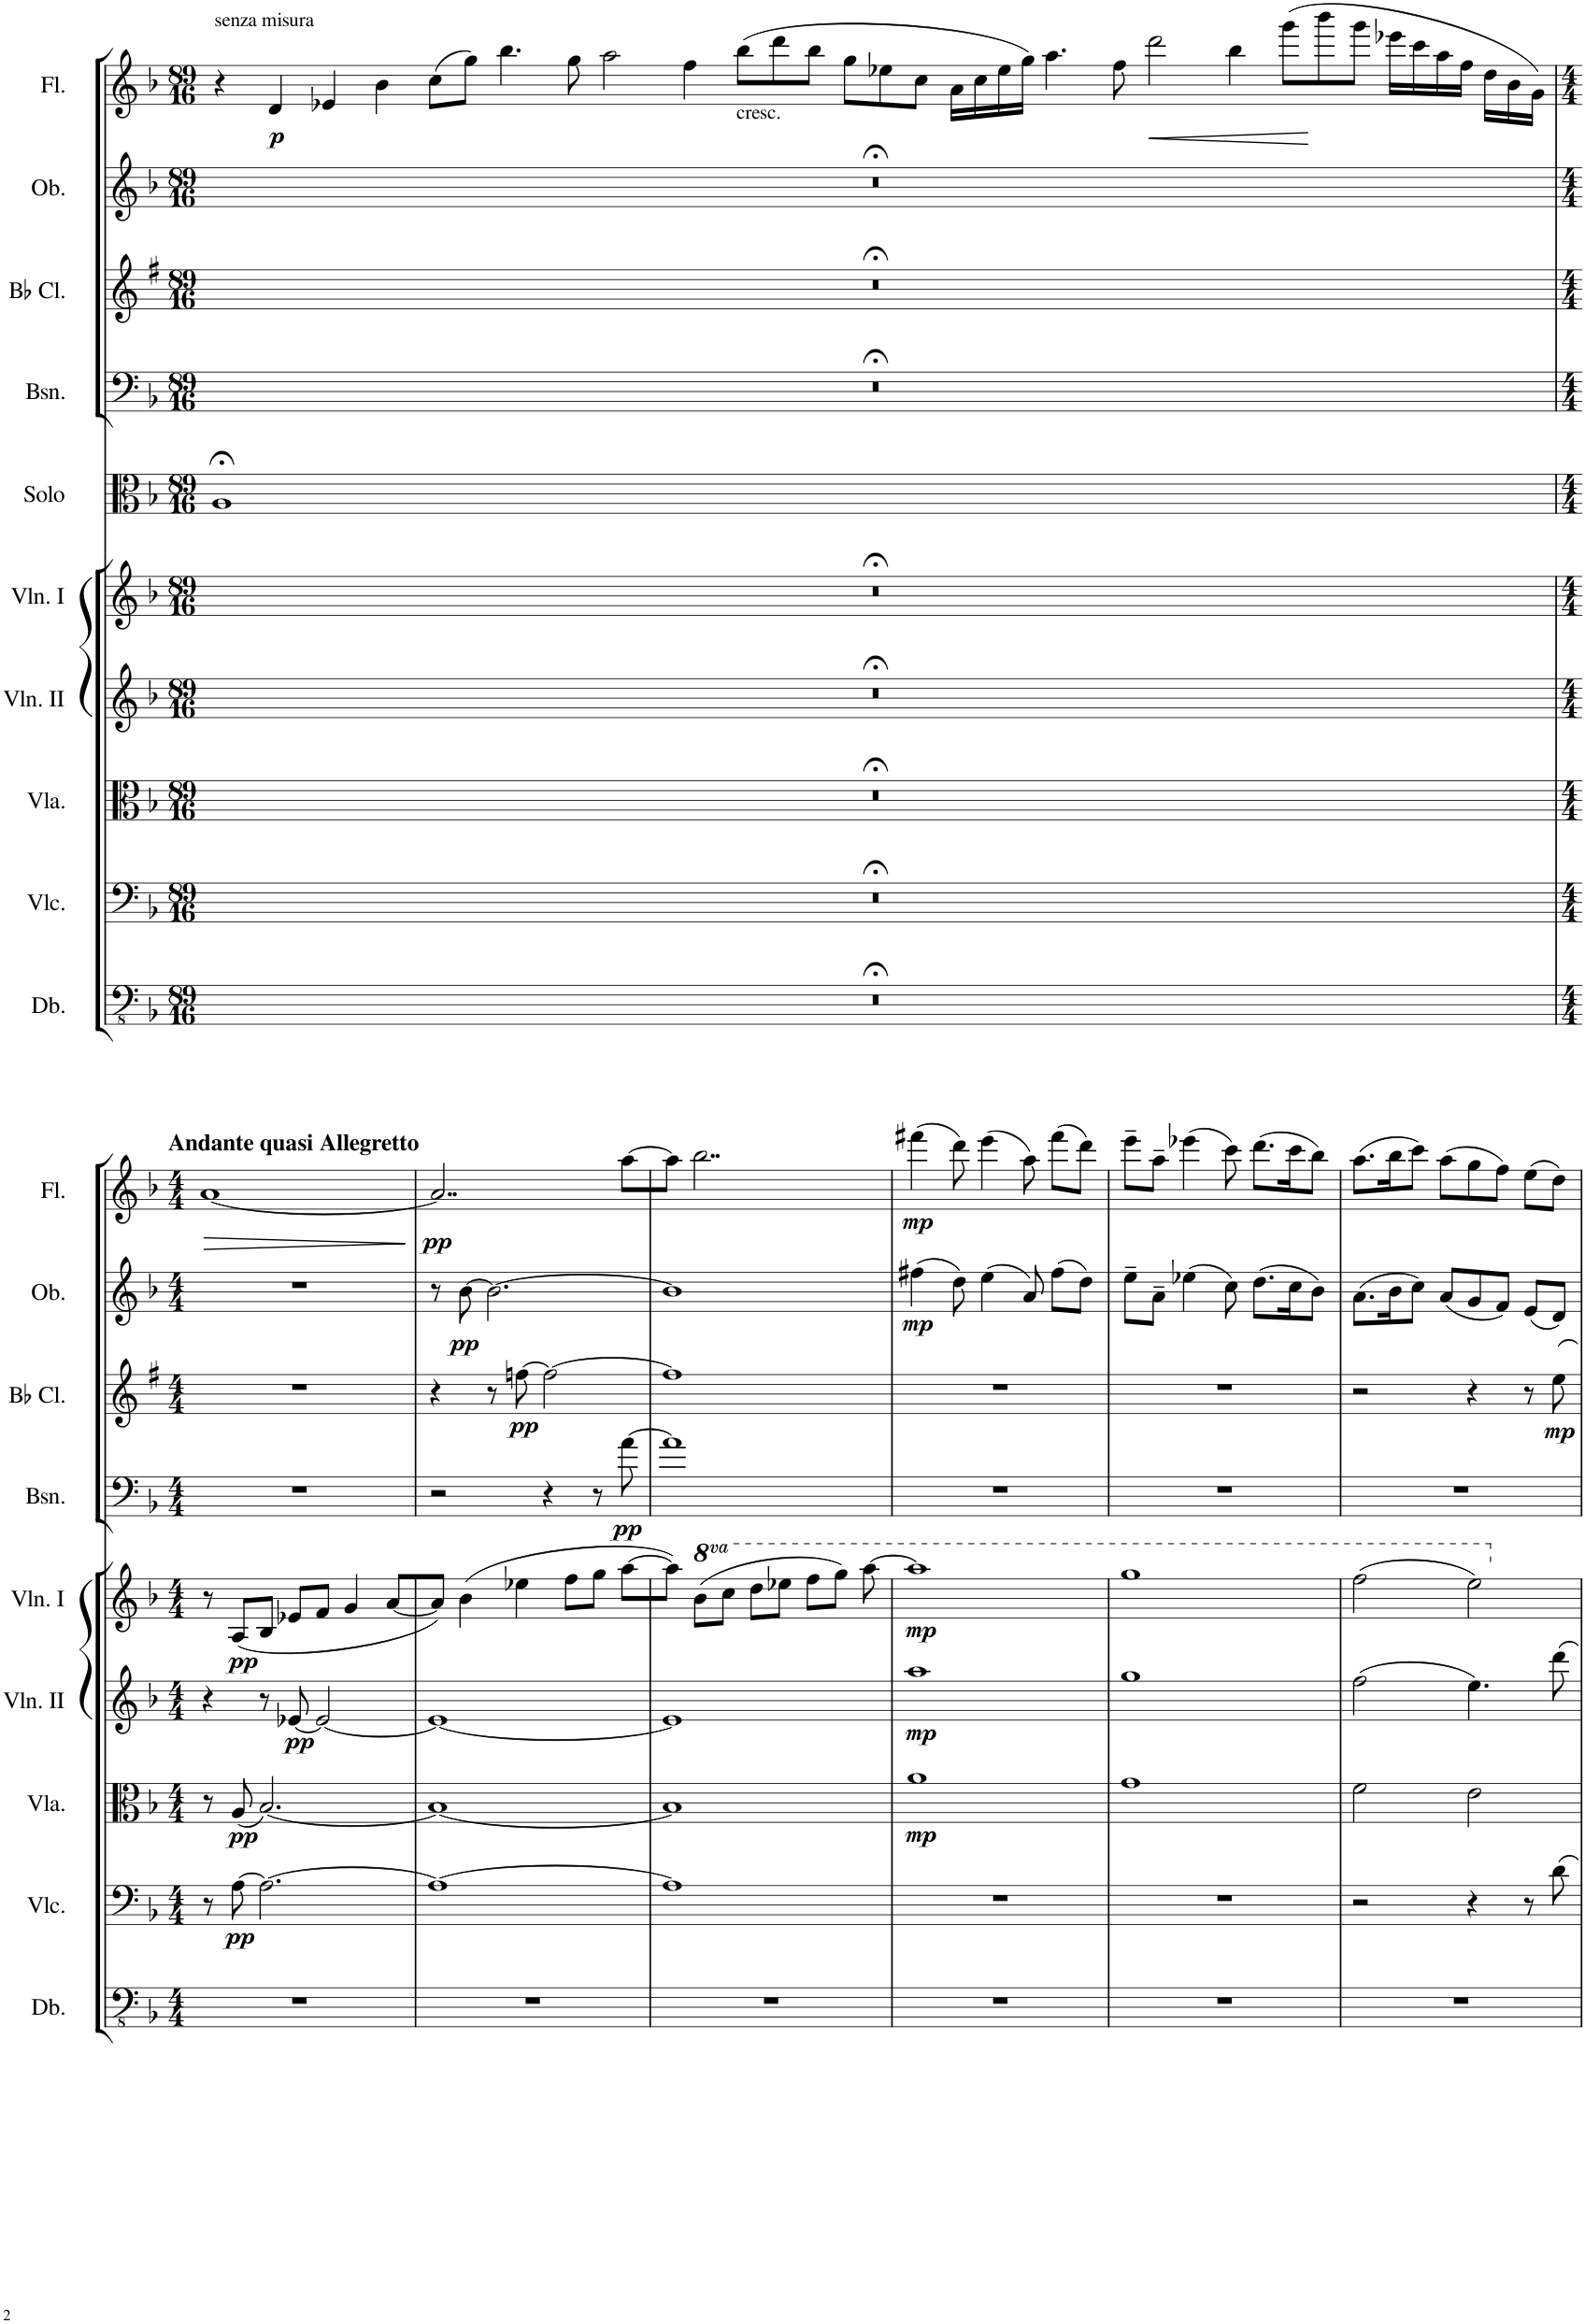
**kern	**dynam	**kern	**dynam	**kern	**dynam	**kern	**dynam	**kern	**kern	**dynam	**kern	**dynam	**kern	**dynam	**kern	**dynam
*part9	*part9	*part8	*part8	*part7	*part7	*part6	*part6	*part5	*part4	*part4	*part3	*part3	*part2	*part2	*part1	*part1
*staff9	*staff9	*staff8	*staff8	*staff7	*staff7	*staff6	*staff6	*staff5	*staff4	*staff4	*staff3	*staff3	*staff2	*staff2	*staff1	*staff1
*I"Cello	*	*I"Viola	*	*I"Violin II	*	*I"Violin I	*	*I"Solo Viola	*I"Bassoon	*	*I"Bb Clarinet	*	*I"Oboe	*	*I"Flute	*
*	*	*I'Vla.	*	*I'Vln. II	*	*I'Vln. I	*	*I'Solo	*I'Bsn.	*	*I'Bb Cl.	*	*I'Ob.	*	*I'Fl.	*
!!LO:PB:g=z
*clefF4	*	*clefC3	*	*clefG2	*	*clefG2	*	*clefC3	*clefF4	*	*clefG2	*	*clefG2	*	*clefG2	*
*	*	*	*	*	*	*	*	*	*	*	*Trd1c2	*	*	*	*	*
*k[b-]	*	*k[b-]	*	*k[b-]	*	*k[b-]	*	*k[b-]	*k[b-]	*	*k[f#]	*	*k[b-]	*	*k[b-]	*
*M89/16	*	*M89/16	*	*M89/16	*	*M89/16	*	*M89/16	*M89/16	*	*M89/16	*	*M89/16	*	*M89/16	*
=2	=2	=2	=2	=2	=2	=2	=2	=2	=2	=2	=2	=2	=2	=2	=2	=2
!	!	!	!	!	!	!	!	!	!	!	!	!	!	!	!LO:TX:a:t=senza misura	!
16%89r;<	.	16%89r;<	.	16%89r;<	.	16%89r;<	.	1A;<	16%89r;<	.	16%89r;<	.	16%89r;<	.	4r	.
!	!	!	!	!	!	!	!	!	!	!	!	!	!	!	!	!LO:DY:b
.	.	.	.	.	.	.	.	.	.	.	.	.	.	.	4d/	p
.	.	.	.	.	.	.	.	.	.	.	.	.	.	.	4e-X/	.
.	.	.	.	.	.	.	.	.	.	.	.	.	.	.	4b-\	.
.	.	.	.	.	.	.	.	00ryy	.	.	.	.	.	.	(8cc\L	.
.	.	.	.	.	.	.	.	.	.	.	.	.	.	.	8gg\J)	.
.	.	.	.	.	.	.	.	.	.	.	.	.	.	.	4.bb-\	.
.	.	.	.	.	.	.	.	.	.	.	.	.	.	.	8gg\	.
.	.	.	.	.	.	.	.	.	.	.	.	.	.	.	2aa\	.
.	.	.	.	.	.	.	.	.	.	.	.	.	.	.	4ff\	.
!	!	!	!	!	!	!	!	!	!	!	!	!	!	!	!LO:TX:b:t=cresc.	!
.	.	.	.	.	.	.	.	.	.	.	.	.	.	.	(8bb-\L	.
.	.	.	.	.	.	.	.	.	.	.	.	.	.	.	8ddd\	.
.	.	.	.	.	.	.	.	.	.	.	.	.	.	.	8bb-\J	.
.	.	.	.	.	.	.	.	.	.	.	.	.	.	.	8gg\L	.
.	.	.	.	.	.	.	.	.	.	.	.	.	.	.	8ee-X\	.
.	.	.	.	.	.	.	.	.	.	.	.	.	.	.	8cc\J	.
.	.	.	.	.	.	.	.	.	.	.	.	.	.	.	16a\LL	.
.	.	.	.	.	.	.	.	.	.	.	.	.	.	.	16cc\	.
.	.	.	.	.	.	.	.	.	.	.	.	.	.	.	16ee-\	.
.	.	.	.	.	.	.	.	.	.	.	.	.	.	.	16gg\JJ)	.
.	.	.	.	.	.	.	.	.	.	.	.	.	.	.	4.aa\	.
.	.	.	.	.	.	.	.	.	.	.	.	.	.	.	8ff\	.
!	!	!	!	!	!	!	!	!	!	!	!	!	!	!	!	!LO:HP:b
.	.	.	.	.	.	.	.	.	.	.	.	.	.	.	2ddd\	<
.	.	.	.	.	.	.	.	.	.	.	.	.	.	.	4bb-\	.
.	.	.	.	.	.	.	.	.	.	.	.	.	.	.	(8ggg\L	.
.	.	.	.	.	.	.	.	.	.	.	.	.	.	.	8bbb-\	[
.	.	.	.	.	.	.	.	2ryy	.	.	.	.	.	.	8ggg\J	.
.	.	.	.	.	.	.	.	.	.	.	.	.	.	.	16eee-X\LL	.
.	.	.	.	.	.	.	.	.	.	.	.	.	.	.	16ccc\	.
.	.	.	.	.	.	.	.	.	.	.	.	.	.	.	16aa\	.
.	.	.	.	.	.	.	.	.	.	.	.	.	.	.	16ff\JJ	.
.	.	.	.	.	.	.	.	.	.	.	.	.	.	.	16dd\LL	.
.	.	.	.	.	.	.	.	.	.	.	.	.	.	.	16b-\	.
.	.	.	.	.	.	.	.	16ryy	.	.	.	.	.	.	16g\JJ)	.
!!LO:LB:g=z
=3	=3	=3	=3	=3	=3	=3	=3	=3	=3	=3	=3	=3	=3	=3	=3	=3
*M4/4	*	*M4/4	*	*M4/4	*	*M4/4	*	*M4/4	*M4/4	*	*M4/4	*	*M4/4	*	*M4/4	*
!	!	!	!	!	!	!	!	!	!	!	!	!	!	!	!LO:TX:a:B:t=Andante quasi Allegretto	!
!	!	!	!	!	!	!	!	!	!	!	!	!	!	!	!	!LO:HP:b
8r	.	8r	.	4r	.	8r	.	1r	1r	.	1r	.	1r	.	[1a	>
!	!LO:DY:b	!	!LO:DY:b	!	!	!	!LO:DY:b	!	!	!	!	!	!	!	!	!
[8A\	pp	(8A/	pp	.	.	(8A/L	pp	.	.	.	.	.	.	.	.	.
2.A\_	.	[2.B-/)	.	8r	.	8B-/J	.	.	.	.	.	.	.	.	.	.
!	!	!	!	!	!LO:DY:b	!	!	!	!	!	!	!	!	!	!	!
.	.	.	.	[8e-X/	pp	8e-X/L	.	.	.	.	.	.	.	.	.	.
.	.	.	.	2e-/_	.	8f/J	.	.	.	.	.	.	.	.	.	.
.	.	.	.	.	.	4g/	.	.	.	.	.	.	.	.	.	.
.	.	.	.	.	.	[8a/L	.	.	.	.	.	.	.	.	.	.
.	.	.	.	.	.	.	.	.	.	.	.	.	.	.	.	]
=4	=4	=4	=4	=4	=4	=4	=4	=4	=4	=4	=4	=4	=4	=4	=4	=4
!	!	!	!	!	!	!	!	!	!	!	!	!	!	!	!	!LO:DY:b
1A_	.	1B-_	.	1e-_	.	8a/J])	.	1r	2r	.	4r	.	8r	.	2..a/]	pp
!	!	!	!	!	!	!	!	!	!	!	!	!	!	!LO:DY:b	!	!
.	.	.	.	.	.	(4b-\	.	.	.	.	.	.	[8b-\	pp	.	.
.	.	.	.	.	.	.	.	.	.	.	8r	.	2.b-\_	.	.	.
!	!	!	!	!	!	!	!	!	!	!	!	!LO:DY:b	!	!	!	!
.	.	.	.	.	.	4ee-X\	.	.	.	.	[8ffn\	pp	.	.	.	.
.	.	.	.	.	.	.	.	.	4r	.	2ff\_	.	.	.	.	.
.	.	.	.	.	.	8ff\L	.	.	.	.	.	.	.	.	.	.
.	.	.	.	.	.	8gg\J	.	.	8r	.	.	.	.	.	.	.
!	!	!	!	!	!	!	!	!	!	!LO:DY:b	!	!	!	!	!	!
.	.	.	.	.	.	[8aa\L	.	.	[8a\	pp	.	.	.	.	[8aa\L	.
=5	=5	=5	=5	=5	=5	=5	=5	=5	=5	=5	=5	=5	=5	=5	=5	=5
1A]	.	1B-]	.	1e-]	.	8aa\J])	.	1r	1a]	.	1ff]	.	1b-]	.	8aa\J]	.
*	*	*	*	*	*	*8va	*	*	*	*	*	*	*	*	*	*
.	.	.	.	.	.	(8bb-\L	.	.	.	.	.	.	.	.	2..bb-\	.
.	.	.	.	.	.	8ccc\J	.	.	.	.	.	.	.	.	.	.
.	.	.	.	.	.	8ddd\L	.	.	.	.	.	.	.	.	.	.
.	.	.	.	.	.	8eee-X\J	.	.	.	.	.	.	.	.	.	.
.	.	.	.	.	.	8fff\L	.	.	.	.	.	.	.	.	.	.
.	.	.	.	.	.	8ggg\J)	.	.	.	.	.	.	.	.	.	.
.	.	.	.	.	.	[8aaa\	.	.	.	.	.	.	.	.	.	.
=6	=6	=6	=6	=6	=6	=6	=6	=6	=6	=6	=6	=6	=6	=6	=6	=6
!	!	!	!LO:DY:b	!	!LO:DY:b	!	!LO:DY:b	!	!	!	!	!	!	!LO:DY:b	!	!LO:DY:b
1r	.	1a	mp	1aa	mp	1aaa]	mp	1r	1r	.	1r	.	(4ff#X\	mp	(4fff#X\	mp
.	.	.	.	.	.	.	.	.	.	.	.	.	8dd\)	.	8ddd\)	.
.	.	.	.	.	.	.	.	.	.	.	.	.	(4ee\	.	(4eee\	.
.	.	.	.	.	.	.	.	.	.	.	.	.	8a/)	.	8aa\)	.
.	.	.	.	.	.	.	.	.	.	.	.	.	(8ff#\L	.	(8fff#\L	.
.	.	.	.	.	.	.	.	.	.	.	.	.	8dd\J)	.	8ddd\J)	.
=7	=7	=7	=7	=7	=7	=7	=7	=7	=7	=7	=7	=7	=7	=7	=7	=7
1r	.	1g	.	1gg	.	1ggg	.	1r	1r	.	1r	.	8ee~\L	.	8eee~\L	.
.	.	.	.	.	.	.	.	.	.	.	.	.	8a~\J	.	8aa~\J	.
.	.	.	.	.	.	.	.	.	.	.	.	.	(4ee-X\	.	(4eee-X\	.
.	.	.	.	.	.	.	.	.	.	.	.	.	8cc\)	.	8ccc\)	.
.	.	.	.	.	.	.	.	.	.	.	.	.	(8.dd\L	.	(8.ddd\L	.
.	.	.	.	.	.	.	.	.	.	.	.	.	16cc\K	.	16ccc\K	.
.	.	.	.	.	.	.	.	.	.	.	.	.	8b-\J)	.	8bb-\J)	.
=8	=8	=8	=8	=8	=8	=8	=8	=8	=8	=8	=8	=8	=8	=8	=8	=8
2r	.	2f\	.	(2ff\	.	(2fff\	.	1r	1r	.	2r	.	(8.a\L	.	(8.aa\L	.
.	.	.	.	.	.	.	.	.	.	.	.	.	16b-\K	.	16bb-\K	.
.	.	.	.	.	.	.	.	.	.	.	.	.	8cc\J)	.	8ccc\J)	.
.	.	.	.	.	.	.	.	.	.	.	.	.	(8a/L	.	(8aa\L	.
4r	.	2e\	.	4.ee\)	.	2eee\)	.	.	.	.	4r	.	8g/	.	8gg\	.
.	.	.	.	.	.	.	.	.	.	.	.	.	8f/J)	.	8ff\J)	.
8r	.	.	.	.	.	.	.	.	.	.	8r	.	(8e/L	.	(8ee\L	.
!	!	!	!	!	!	!	!	!	!	!	!	!LO:DY:b	!	!	!	!
8d\	.	.	.	8ddd\	.	.	.	.	.	.	8ee\	mp	8d/J)	.	8dd\J)	.
*	*	*	*	*	*	*X8va	*	*	*	*	*	*	*	*	*	*
=	=	=	=	=	=	=	=	=	=	=	=	=	=	=	=	=
*-	*-	*-	*-	*-	*-	*-	*-	*-	*-	*-	*-	*-	*-	*-	*-	*-
